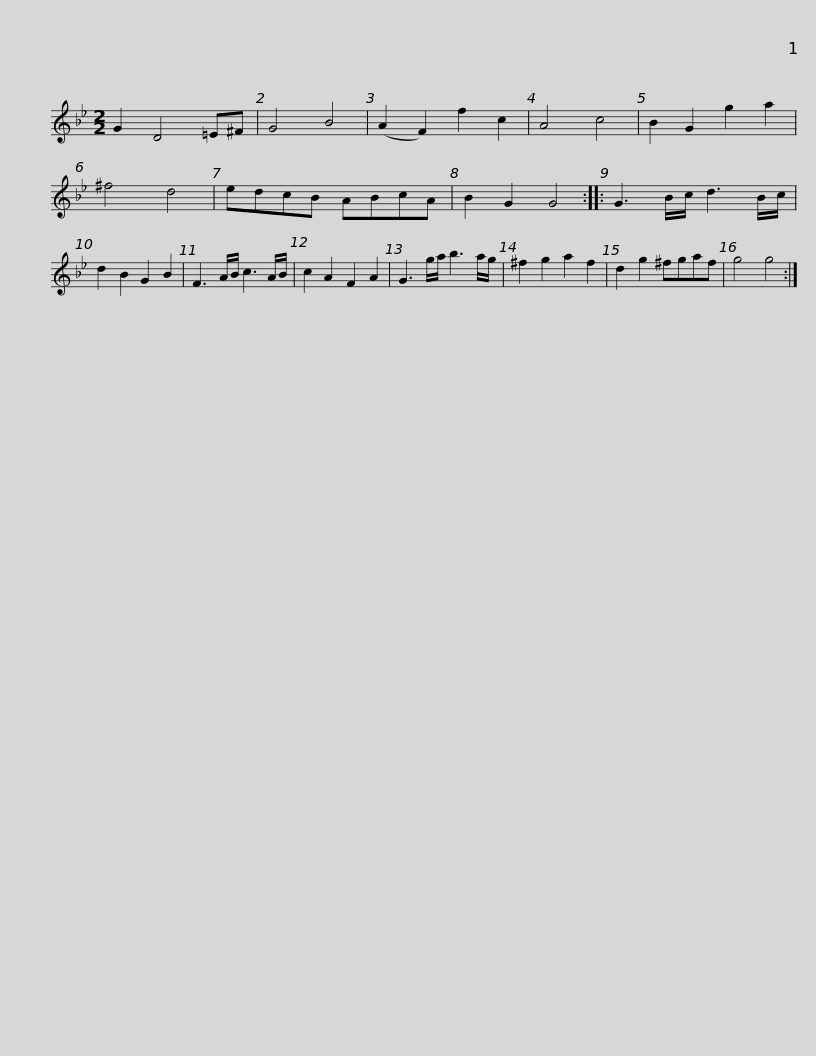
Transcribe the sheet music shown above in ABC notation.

X:1
L:1/8
M:2/2
I:linebreak $
K:Gmin
V:1 treble
V:1
 G2 D4 =E^F | G4 B4 | (A2 F2) f2 c2 | A4 c4 | B2 G2 g2 a2 | %5
 ^f4 d4 | edcB ABcA | B2 G2 G4 :: G3 B/c/ d3 B/c/ |$ d2 B2 G2 B2 | %10
 F3 A/B/ c3 A/B/ | c2 A2 F2 A2 | G3 g/a/ b3 a/g/ | ^f2 g2 a2 f2 | d2 g2 ^fgaf | %15
 g4 g4 :| %16
